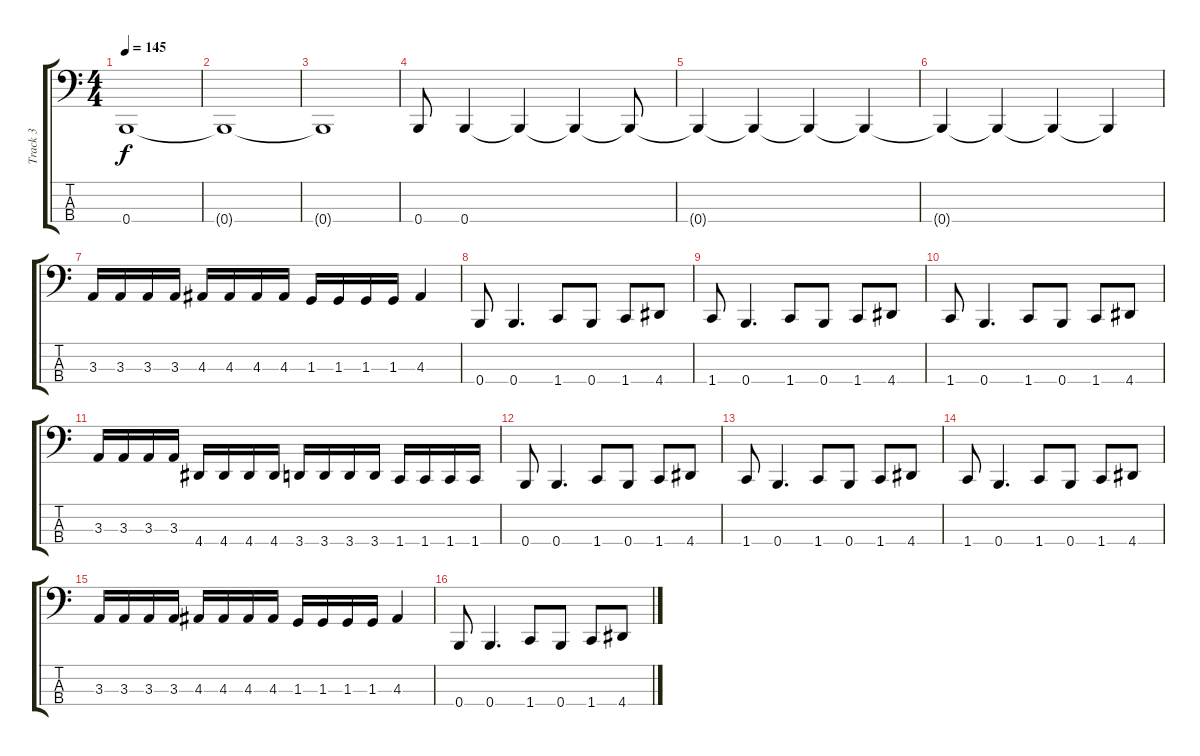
\track ("Track 3" "Track 3") {instrument electricbasspick}
\staff {score tabs}
\tuning (E2 B1 Gb1 B0) {hide}
\ts (4 4)
\tempo 145
\clef f4
\ks c
0.4.1{dy f instrument electricbasspick} |
0.4{t}.1 |
0.4{t}.1 |
0.4.8 0.4.4 0.4{t}.4 0.4{t}.4 0.4{t}.8 |
0.4{t}.4 0.4{t}.4 0.4{t}.4 0.4{t}.4 |
0.4{t}.4 0.4{t}.4 0.4{t}.4 0.4{t}.4 |
3.3.16 3.3.16 3.3.16 3.3.16 4.3.16 4.3.16 4.3.16 4.3.16 1.3.16 1.3.16 1.3.16 1.3.16 4.3.4 |
0.4.8 0.4.4{d} 1.4.8 0.4.8 1.4.8 4.4.8 |
1.4.8 0.4.4{d} 1.4.8 0.4.8 1.4.8 4.4.8 |
1.4.8 0.4.4{d} 1.4.8 0.4.8 1.4.8 4.4.8 |
3.3.16 3.3.16 3.3.16 3.3.16 4.4.16 4.4.16 4.4.16 4.4.16 3.4.16 3.4.16 3.4.16 3.4.16 1.4.16 1.4.16 1.4.16 1.4.16 |
0.4.8 0.4.4{d} 1.4.8 0.4.8 1.4.8 4.4.8 |
1.4.8 0.4.4{d} 1.4.8 0.4.8 1.4.8 4.4.8 |
1.4.8 0.4.4{d} 1.4.8 0.4.8 1.4.8 4.4.8 |
3.3.16 3.3.16 3.3.16 3.3.16 4.3.16 4.3.16 4.3.16 4.3.16 1.3.16 1.3.16 1.3.16 1.3.16 4.3.4 |
0.4.8 0.4.4{d} 1.4.8 0.4.8 1.4.8 4.4.8
